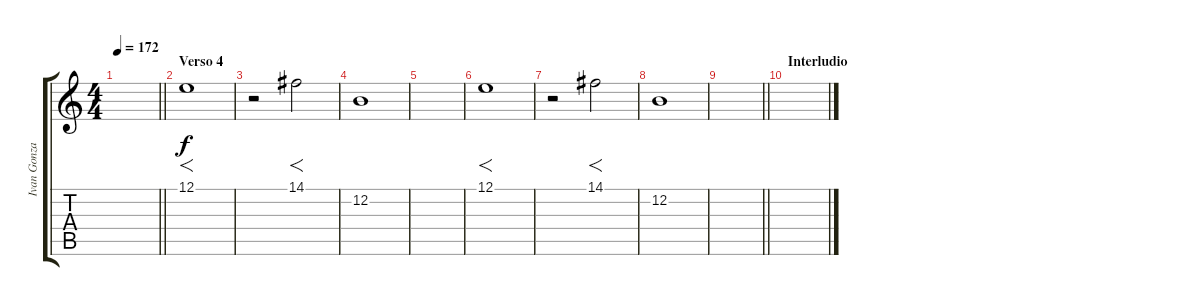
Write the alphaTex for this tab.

\track ("Ivan Gonzales" "Ivan Gonza") {instrument choiraahs}
\staff {score tabs}
\tuning (E4 B3 G3 D3 A2 E2) {hide}
\ts (4 4)
\tempo 172
\clef g2
\barLineRight lightlight
\ks c
|
\section ("" "Verso 4")
12.1.1{f volume 10} |
r.2 14.1.2{f} |
12.2.1 |
|
12.1.1{f} |
r.2 14.1.2{f} |
12.2.1 |
\barLineRight lightlight
|
\section ("" "Interludio")
